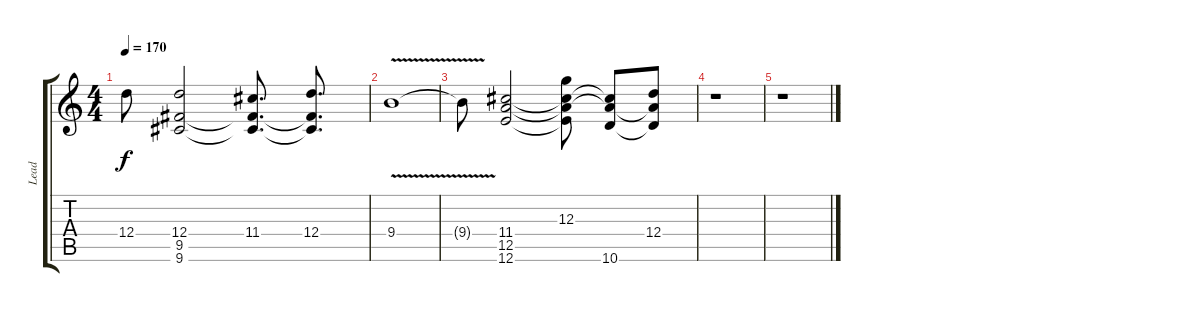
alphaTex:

\track ("Lead" "Lead") {instrument distortionguitar}
\staff {score tabs}
\tuning (E4 B3 G3 D3 A2 E2) {hide}
\ts (4 4)
\tempo 170
\clef g2
\ks c
12.4{t}.8{dy f} (12.4 9.5 9.6).2 (11.4 9.5{t} 9.6{t}).8{d} (12.4 9.5{t} 9.6{t}).8{d} |
9.4{v}.1 |
9.4{t}.8 (11.4 12.5 12.6).2 (12.3 11.4{t} 12.5{t} 12.6{t}).8 (11.4{t} 12.5{t} 10.6).8 (12.4 12.5{t} 10.6{t}).8 |
r.1 |
r.1
